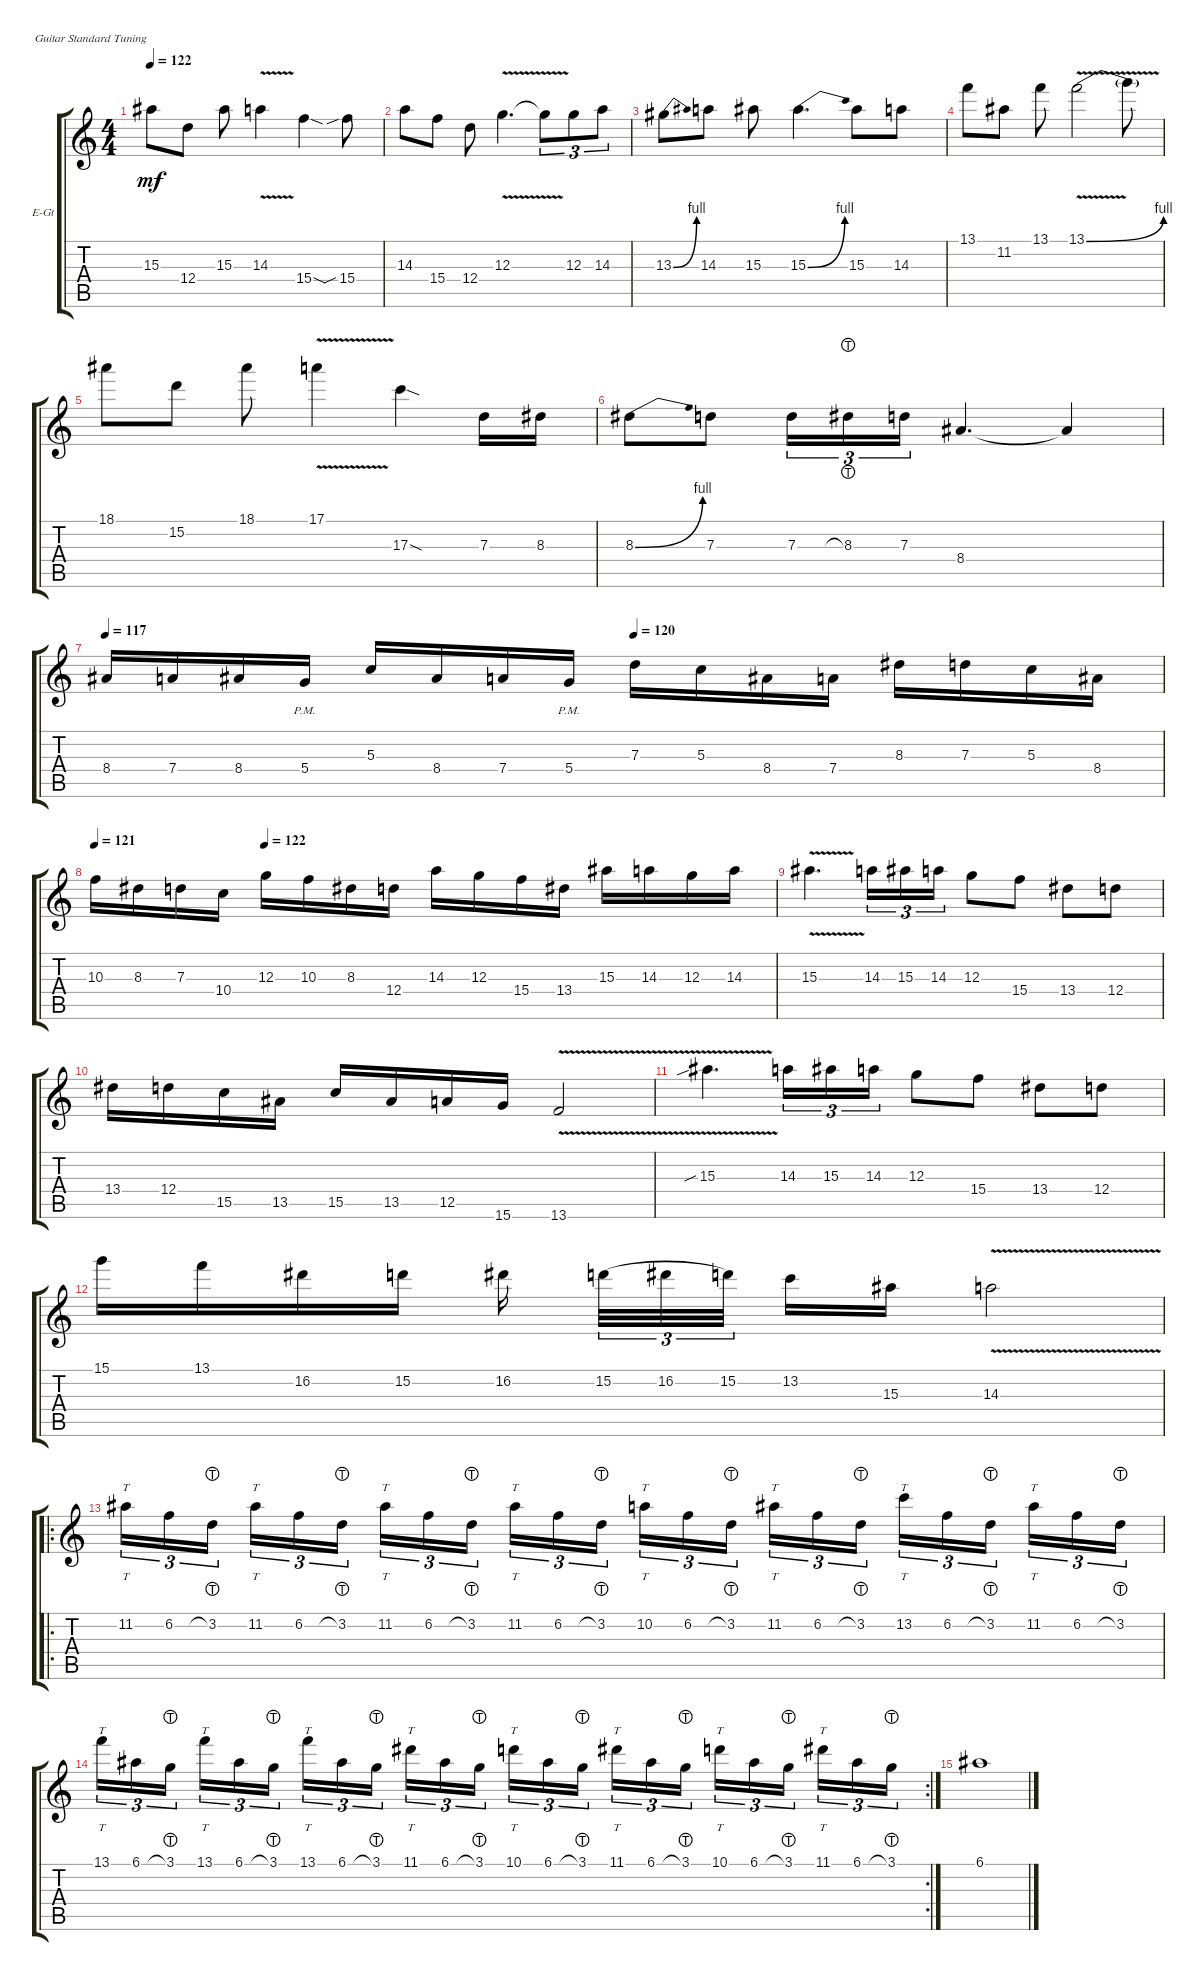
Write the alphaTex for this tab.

\defaultSystemsLayout 4
\bracketExtendMode groupsimilarinstruments
\firstSystemTrackNameOrientation horizontal
\otherSystemsTrackNameOrientation horizontal
\track ("Electric Guitar" "E-Gt") {instrument distortionguitar}
\staff {score tabs}
\tuning (E4 B3 G3 D3 A2 E2)
\ts (4 4)
\tempo 122
\clef g2
\ks c
15.3.8{dy mf instrument distortionguitar} 12.4.8 15.3.8 14.3{v}.4 15.4{sod}.4 15.4{sib}.8 |
14.3.8 15.4.8 12.4.8 12.3{v}.4{d} 12.3{t}.8{tu (3 2)} 12.3.8{tu (3 2)} 14.3.8{tu (3 2)} |
13.3{be (bend 0 0 15 4)}.8 14.3.8 15.3.8 15.3{be (bend 0 0 15 4)}.4{d} 15.3.8 14.3.8 |
13.1.8 11.2.8 13.1.8 13.1{be (bend 0 0 15 4) v}.2 13.1{t}.8 |
18.1.8 15.2.8 18.1.8 17.1{v}.4 17.3{sod}.4 7.3.16 8.3.16 |
8.3{be (bend 0 0 15 4)}.8 7.3.8 7.3.16{tu (3 2)} 8.3{lht}.16{tu (3 2)} 7.3.16{tu (3 2)} 8.4.4{d} 8.4{t}.4 |
\tempo 117
\tempo (120 0.5)
8.4.16 7.4.16 8.4.16 5.4{pm}.16 5.3.16 8.4.16 7.4.16 5.4{pm}.16 7.3.16 5.3.16 8.4.16 7.4.16 8.3.16 7.3.16 5.3.16 8.4.16 |
\tempo 121
\tempo (122 0.25)
10.3.16 8.3.16 7.3.16 10.4.16 12.3.16 10.3.16 8.3.16 12.4.16 14.3.16 12.3.16 15.4.16 13.4.16 15.3.16 14.3.16 12.3.16 14.3.16 |
15.3{v}.4{d} 14.3.16{tu (3 2)} 15.3.16{tu (3 2)} 14.3.16{tu (3 2)} 12.3.8 15.4.8 13.4.8 12.4.8 |
13.4.16 12.4.16 15.5.16 13.5.16 15.5.16 13.5.16 12.5.16 15.6.16 13.6{v}.2 |
15.3{v sib}.4{d} 14.3.16{tu (3 2)} 15.3.16{tu (3 2)} 14.3.16{tu (3 2)} 12.3.8 15.4.8 13.4.8 12.4.8 |
15.1.16 13.1.16 16.2.16 15.2.16 16.2.16 15.2.32{tu (3 2) legatoorigin} 16.2.32{tu (3 2) legatoorigin} 15.2.32{tu (3 2)} 13.2.16 15.3.16 14.3{v}.2 |
\ro
11.2.16{tt tu (3 2)} 6.2.16{tu (3 2)} 3.2{lht}.16{tu (3 2)} 11.2.16{tt tu (3 2)} 6.2.16{tu (3 2)} 3.2{lht}.16{tu (3 2)} 11.2.16{tt tu (3 2)} 6.2.16{tu (3 2)} 3.2{lht}.16{tu (3 2)} 11.2.16{tt tu (3 2)} 6.2.16{tu (3 2)} 3.2{lht}.16{tu (3 2)} 10.2.16{tt tu (3 2)} 6.2.16{tu (3 2)} 3.2{lht}.16{tu (3 2)} 11.2.16{tt tu (3 2)} 6.2.16{tu (3 2)} 3.2{lht}.16{tu (3 2)} 13.2.16{tt tu (3 2)} 6.2.16{tu (3 2)} 3.2{lht}.16{tu (3 2)} 11.2.16{tt tu (3 2)} 6.2.16{tu (3 2)} 3.2{lht}.16{tu (3 2)} |
\rc 2
13.1.16{tt tu (3 2)} 6.1.16{tu (3 2)} 3.1{lht}.16{tu (3 2)} 13.1.16{tt tu (3 2)} 6.1.16{tu (3 2)} 3.1{lht}.16{tu (3 2)} 13.1.16{tt tu (3 2)} 6.1.16{tu (3 2)} 3.1{lht}.16{tu (3 2)} 11.1.16{tt tu (3 2)} 6.1.16{tu (3 2)} 3.1{lht}.16{tu (3 2)} 10.1.16{tt tu (3 2)} 6.1.16{tu (3 2)} 3.1{lht}.16{tu (3 2)} 11.1.16{tt tu (3 2)} 6.1.16{tu (3 2)} 3.1{lht}.16{tu (3 2)} 10.1.16{tt tu (3 2)} 6.1.16{tu (3 2)} 3.1{lht}.16{tu (3 2)} 11.1.16{tt tu (3 2)} 6.1.16{tu (3 2)} 3.1{lht}.16{tu (3 2)} |
6.1.1
